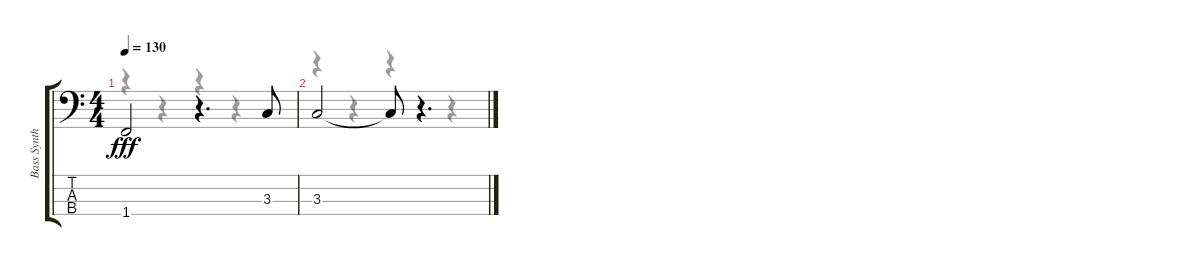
\track ("Bass Synth" "Bass Synth") {instrument synthbass2}
\staff {score tabs}
\tuning (G2 D2 A1 E1) {hide}
\voice
\ts (4 4)
\tempo 130
\clef f4
\ks c
1.4.2{dy fff} r.4{d} 3.3.8 |
3.3.2 3.3{t}.8 r.4{d}
\voice
\clef f4
\ottava regular
\simile none
\ks c
r.4{dy f} r.4 r.4 r.4 |
r.4 r.4 r.4 r.4
